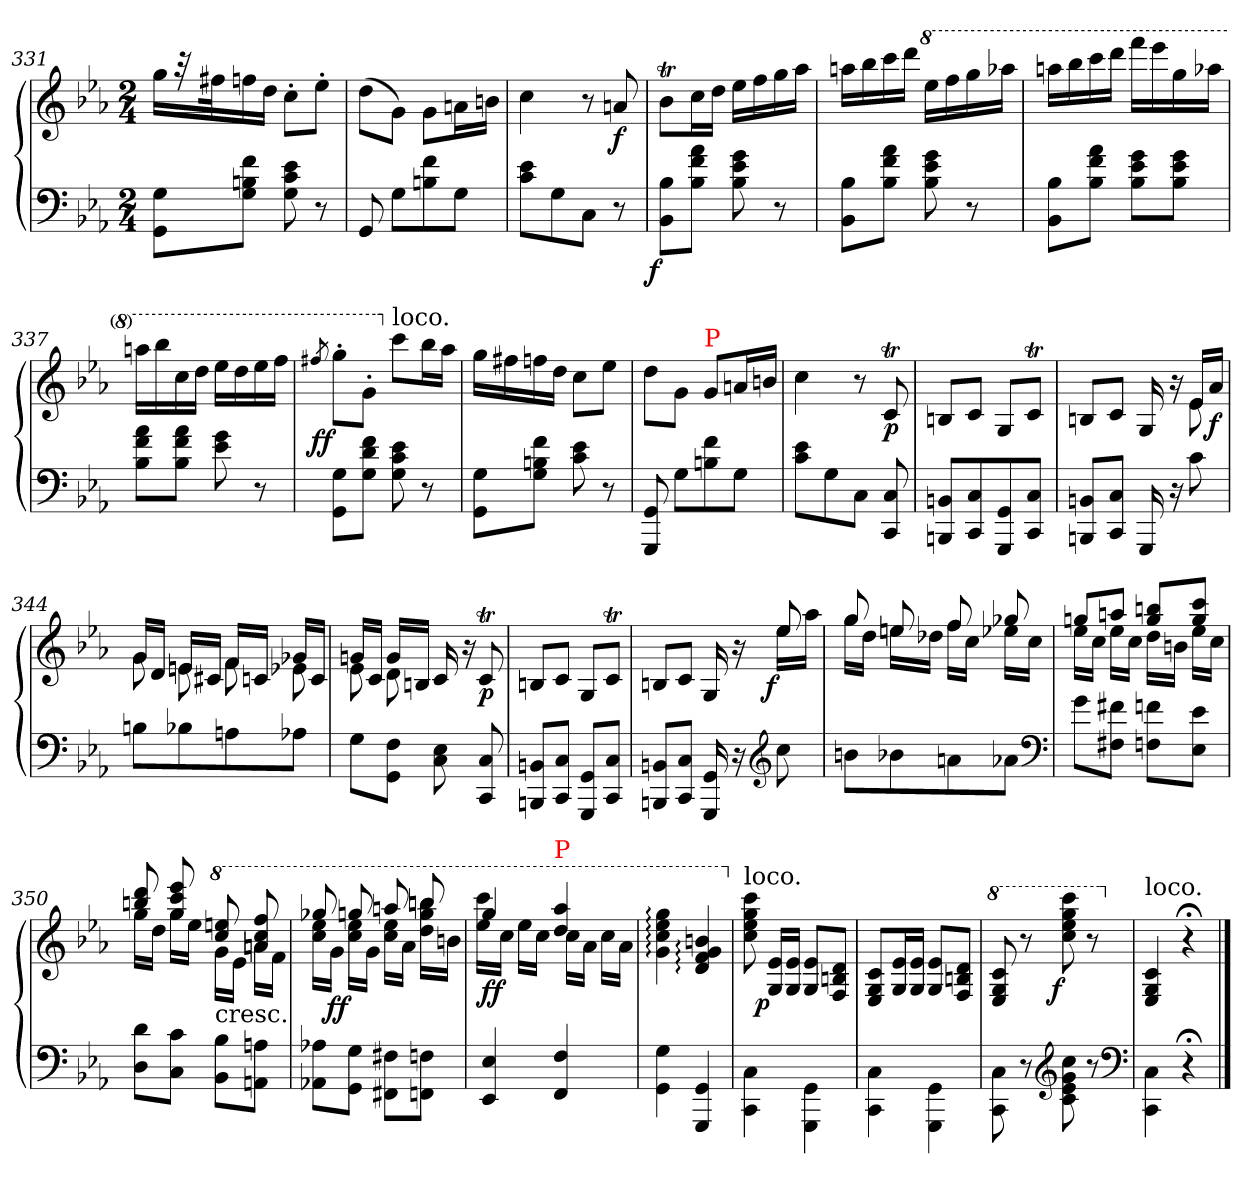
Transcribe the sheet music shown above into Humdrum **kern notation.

**kern	**kern	**dynam
*part1	*part1	*part1
*staff2	*staff1	*staff1/2
*clefF4	*clefG2	*
*k[b-e-a-]	*k[b-e-a-]	*
*M2/4	*M2/4	*
=331	=331	=331
8G\ 8GG\L	16ggLL	.
.	32r	.
.	32ff#Xk	.
8f\ 8Bn\ 8G\J	16ffn	.
.	16ddJJ	.
8e- 8c 8G	8cc'>\L	.
8r	8ee-'>J	.
=332	=332	=332
8GG/	(>8dd\L	.
8G\L	8gJ)	.
8f 8Bn	8g\L	.
8GJ	16anL	.
.	16bnJJ	.
=333	=333	=333
8e- 8cL	4cc	.
8G	.	.
8CJ	8r	.
!	!	!LO:DY:b
8r	8an	f
=334	=334	=334
!	!	!LO:DY:b=2:rj
8B-\ 8BB-\L	8b-T\L	f
8a- 8f 8B-J	16ccL	.
.	16ddJJ	.
8g\ 8e-\ 8B-\	16ee-LL	.
.	16ff	.
8r	16gg	.
.	16aa-JJ	.
=335	=335	=335
8B- 8BB-L	16aanLL	.
.	16bb-	.
8a- 8f 8B-J	16ccc	.
.	16dddJJ	.
*	*8va	*
8g 8e- 8B-	16eee-LL	.
.	16fff	.
8r	16ggg	.
.	16aaa-XJJ	.
=336	=336	=336
8B-\ 8BB-\L	16aaanLL	.
.	16bbb-	.
8a- 8f 8B-J	16cccc	.
.	16ddddJJ	.
8g\ 8e-\ 8B-\L	16ffffLL	.
.	16eeee-	.
8g 8e- 8B-J	16ggg	.
.	16aaa-XJJ	.
=337	=337	=337
8a-\ 8f\ 8B-\L	16aaanLL	.
.	16bbb-	.
8a- 8f 8B-J	16ccc	.
.	16dddJJ	.
8g\ 8e-\	16eee-LL	.
.	16ddd	.
8r	16eee-	.
.	16fffJJ	.
=338	=338	=338
.	8qfff#X/	.
!	!	!LO:DY:b:rj
8G 8GGL	8ggg'>\L	ff
8f 8d 8GJ	8gg'>J	.
*	*X8va	*
!	!LO:TX:a:t=loco.	!
8e- 8c 8G	8cccL	.
8r	16bb-L	.
.	16aa-JJ	.
=339	=339	=339
8G 8GGL	16ggLL	.
.	16ff#X	.
8f 8Bn 8GJ	16ffn	.
.	16ddJJ	.
8e- 8c	8cc\L	.
8r	8ee-J	.
=340	=340	=340
8GG/ 8GGG/	8ddL	.
8GL	8gJ	.
!	!LO:TX:a:color=red:t=P	!
8f\ 8Bn\	8g/L	.
8GJ	16anL	.
.	16bnJJ	.
=341	=341	=341
8e- 8cL	4cc	.
8G	.	.
8CJ	8r	.
!	!	!LO:DY:b
8C/ 8CC/	8cT	p
=342	=342	=342
8BBn/ 8BBBn/L	8BnL	.
8C 8CC	8cJ	.
8GG 8GGG	8GL	.
8C 8CCJ	8cTJ	.
=343	=343	=343
*	*^	*
8BBn 8BBBnL	8BnL	4.ryy	.
8C 8CCJ	8cJ	.	.
16GGG/	16G	.	.
16r	16r	.	.
8c\	16e-LL	8e-\	.
!	!	!	!LO:DY:b
.	16a-/JJ	.	f
=344	=344	=344	=344
8BnL	16gLL	8g\	.
.	16d/JJ	.	.
8B-X	16enLL	8en\	.
.	16c#X/JJ	.	.
8An	16fLL	8f\	.
.	16cn/JJ	.	.
8A-XJ	16g-X/LL	8e-X\	.
.	16cJJ	.	.
=345	=345	=345	=345
8G\L	16gnLL	8e-\	.
.	16c/JJ	.	.
8F\ 8GG\J	16gLL	8d\	.
.	16Bn/JJ	.	.
8E-\ 8C\	16c/	4ryy	.
.	16r	.	.
!	!	!	!LO:DY:b
8C/ 8CC/	8cT	.	p
*	*v	*v	*
=346	=346	=346
8BBn 8BBBnL	8BnL	.
8C 8CCJ	8cJ	.
8GG 8GGGL	8GL	.
8C 8CCJ	8cTJ	.
=347	=347	=347
*	*^	*
8BBn 8BBBnL	8BnL	4.ryy	.
8C 8CCJ	8cJ	.	.
16GG/ 16GGG/	16G	.	.
16r	16r	.	.
*clefG2	*	*	*
!	!	!	!LO:DY:b:rj
8cc\	8ee-/	16ee-LL	f
.	.	16aa-\JJ	.
=348	=348	=348	=348
8bn\L	8gg	16ggLL	.
.	.	16ddJJ	.
8b-X\	8een	16eenLL	.
.	.	16dd-XJJ	.
8an	8ff	16ffLL	.
.	.	16ccJJ	.
8a-XJ	8gg-X	16ee-XLL	.
.	.	16ccJJ	.
*clefF4	*	*	*
=349	=349	=349	=349
8g\L	8ggn/L	16ee-LL	.
.	.	16ccJJ	.
8f#X 8F#XJ	8aanJ	16ee-LL	.
.	.	16ccJJ	.
8fn 8FnL	8bbn/ 8gg/L	16ddLL	.
.	.	16bnJJ	.
8e- 8E-J	8ccc 8ggJ	16ee-LL	.
.	.	16ccJJ	.
=350	=350	=350	=350
8d 8DL	8ddd/ 8bbn/	16ggLL	.
.	.	16ddJJ	.
8c 8CJ	8eee-/ 8ccc/ 8gg/	16ggLL	.
.	.	16ee-JJ	.
*	*8va	*	*
!	!LO:TX:b:t=cresc.	!	!
8B- 8BB-L	8eeen/ 8ccc/	16gg\LL	.
.	.	16ee-JJ	.
8An 8AAnJ	8fff/ 8ccc/ 8aan/	16aan\LL	.
.	.	16ffJJ	.
=351	=351	=351	=351
8A-X\ 8AA-X\L	8ggg-X/	16eee- 16cccLL	.
.	.	16ggJJ	.
!	!	!	!LO:DY:b:rj
8G 8GGJ	8gggn/	16eee- 16cccLL	ff
.	.	16ggJJ	.
8F#X\ 8FF#X\L	8aaan/	16eee-\ 16ccc\LL	.
.	.	16aa-JJ	.
8Fn 8FFnJ	8bbbn/	16bbbn 16ggg 16dddLL	.
.	.	16bbnJJ	.
=352	=352	=352	=352
!	!	!	!LO:DY:b
4E-/ 4EE-/	4ggg	16cccc 16eee-LL	ff
.	.	16cccJJ	.
.	.	16eee-LL	.
.	.	16cccJJ	.
!	!LO:TX:a:color=red:t=P	!	!
4F/ 4FF/	4aaa-/ 4ddd/	16cccLL	.
.	.	16aa-JJ	.
.	.	16cccLL	.
.	.	16aa-JJ	.
*	*v	*v	*
=353	=353	=353
4G\ 4GG\	4ggg:\ 4eee-:\ 4ccc:\ 4gg:\	.
4GG/ 4GGG/	4bbn:/ 4gg:/ 4ff:/ 4dd:/	.
=354	=354	=354
*	*X8va	*
!	!LO:TX:a:t=loco.	!
4C\ 4CC\	8ccc\ 8gg\ 8ee-\ 8cc\	.
!	!	!LO:DY:b:rj
.	16e-/ 16G/LL	p
.	16e-/ 16G/JJ	.
4GG\ 4GGG\	8e-/ 8G/L	.
.	8d/ 8Bn/ 8F/J	.
=355	=355	=355
4C\ 4CC\	8c/ 8G/ 8E-/L	.
.	16e-/ 16G/L	.
.	16e-/ 16G/JJ	.
4GG\ 4GGG\	8e-/ 8G/L	.
.	8d/ 8Bn/ 8F/J	.
=356	=356	=356
*	*8va	*
8C\ 8CC\	8cc/ 8g/ 8e-/	.
8r	8r	.
*clefG2	*	*
!	!	!LO:DY:b:rj
8cc\ 8g\ 8e-\ 8c\	8cccc\ 8ggg\ 8eee-\ 8ccc\	f
8r	8r	.
*clefF4	*	*
=357	=357	=357
*	*X8va	*
!	!LO:TX:a:t=loco.	!
4C\ 4CC\	4c/ 4G/ 4E-/	.
4r;<	4r;<	.
==	==	==
*-	*-	*-
